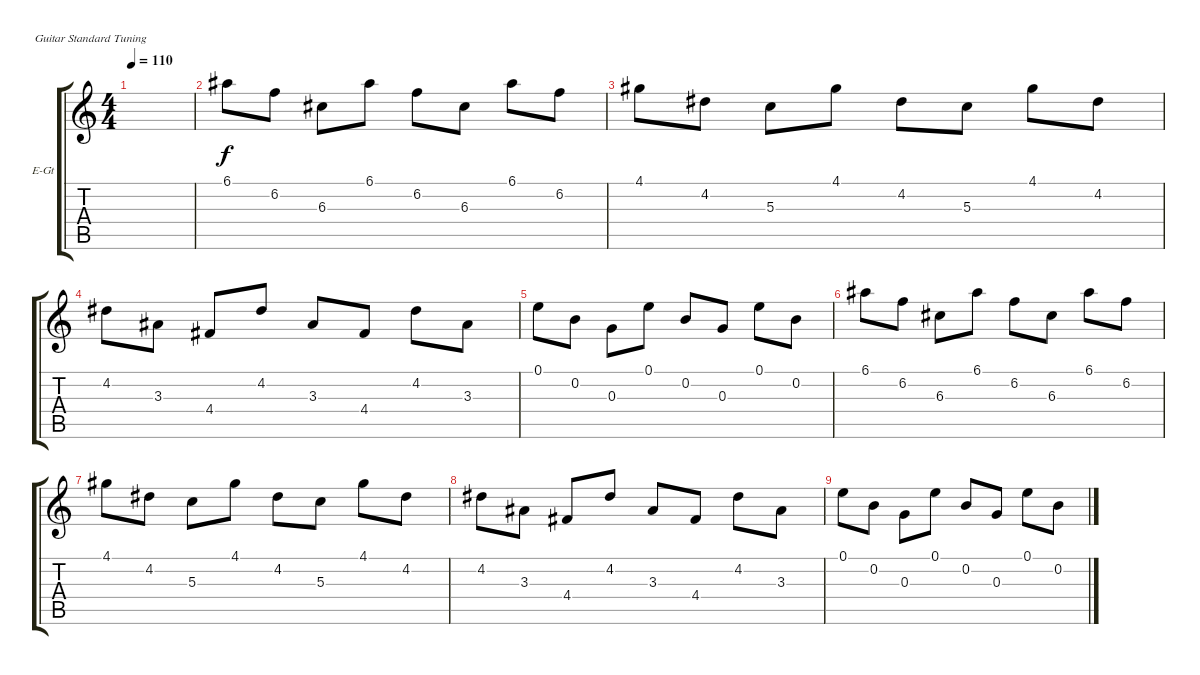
\defaultSystemsLayout 4
\bracketExtendMode groupsimilarinstruments
\firstSystemTrackNameOrientation horizontal
\otherSystemsTrackNameOrientation horizontal
\track ("Electric Guitar" "E-Gt") {instrument distortionguitar}
\staff {score tabs}
\tuning (E4 B3 G3 D3 A2 E2)
\ts (4 4)
\tempo 110
\clef g2
\ks c
|
6.1.8 6.2.8 6.3.8 6.1.8 6.2.8 6.3.8 6.1.8 6.2.8 |
4.1.8 4.2.8 5.3.8 4.1.8 4.2.8 5.3.8 4.1.8 4.2.8 |
4.2.8 3.3.8 4.4.8 4.2.8 3.3.8 4.4.8 4.2.8 3.3.8 |
0.1.8 0.2.8 0.3.8 0.1.8 0.2.8 0.3.8 0.1.8 0.2.8 |
6.1.8 6.2.8 6.3.8 6.1.8 6.2.8 6.3.8 6.1.8 6.2.8 |
4.1.8 4.2.8 5.3.8 4.1.8 4.2.8 5.3.8 4.1.8 4.2.8 |
4.2.8 3.3.8 4.4.8 4.2.8 3.3.8 4.4.8 4.2.8 3.3.8 |
0.1.8 0.2.8 0.3.8 0.1.8 0.2.8 0.3.8 0.1.8 0.2.8
